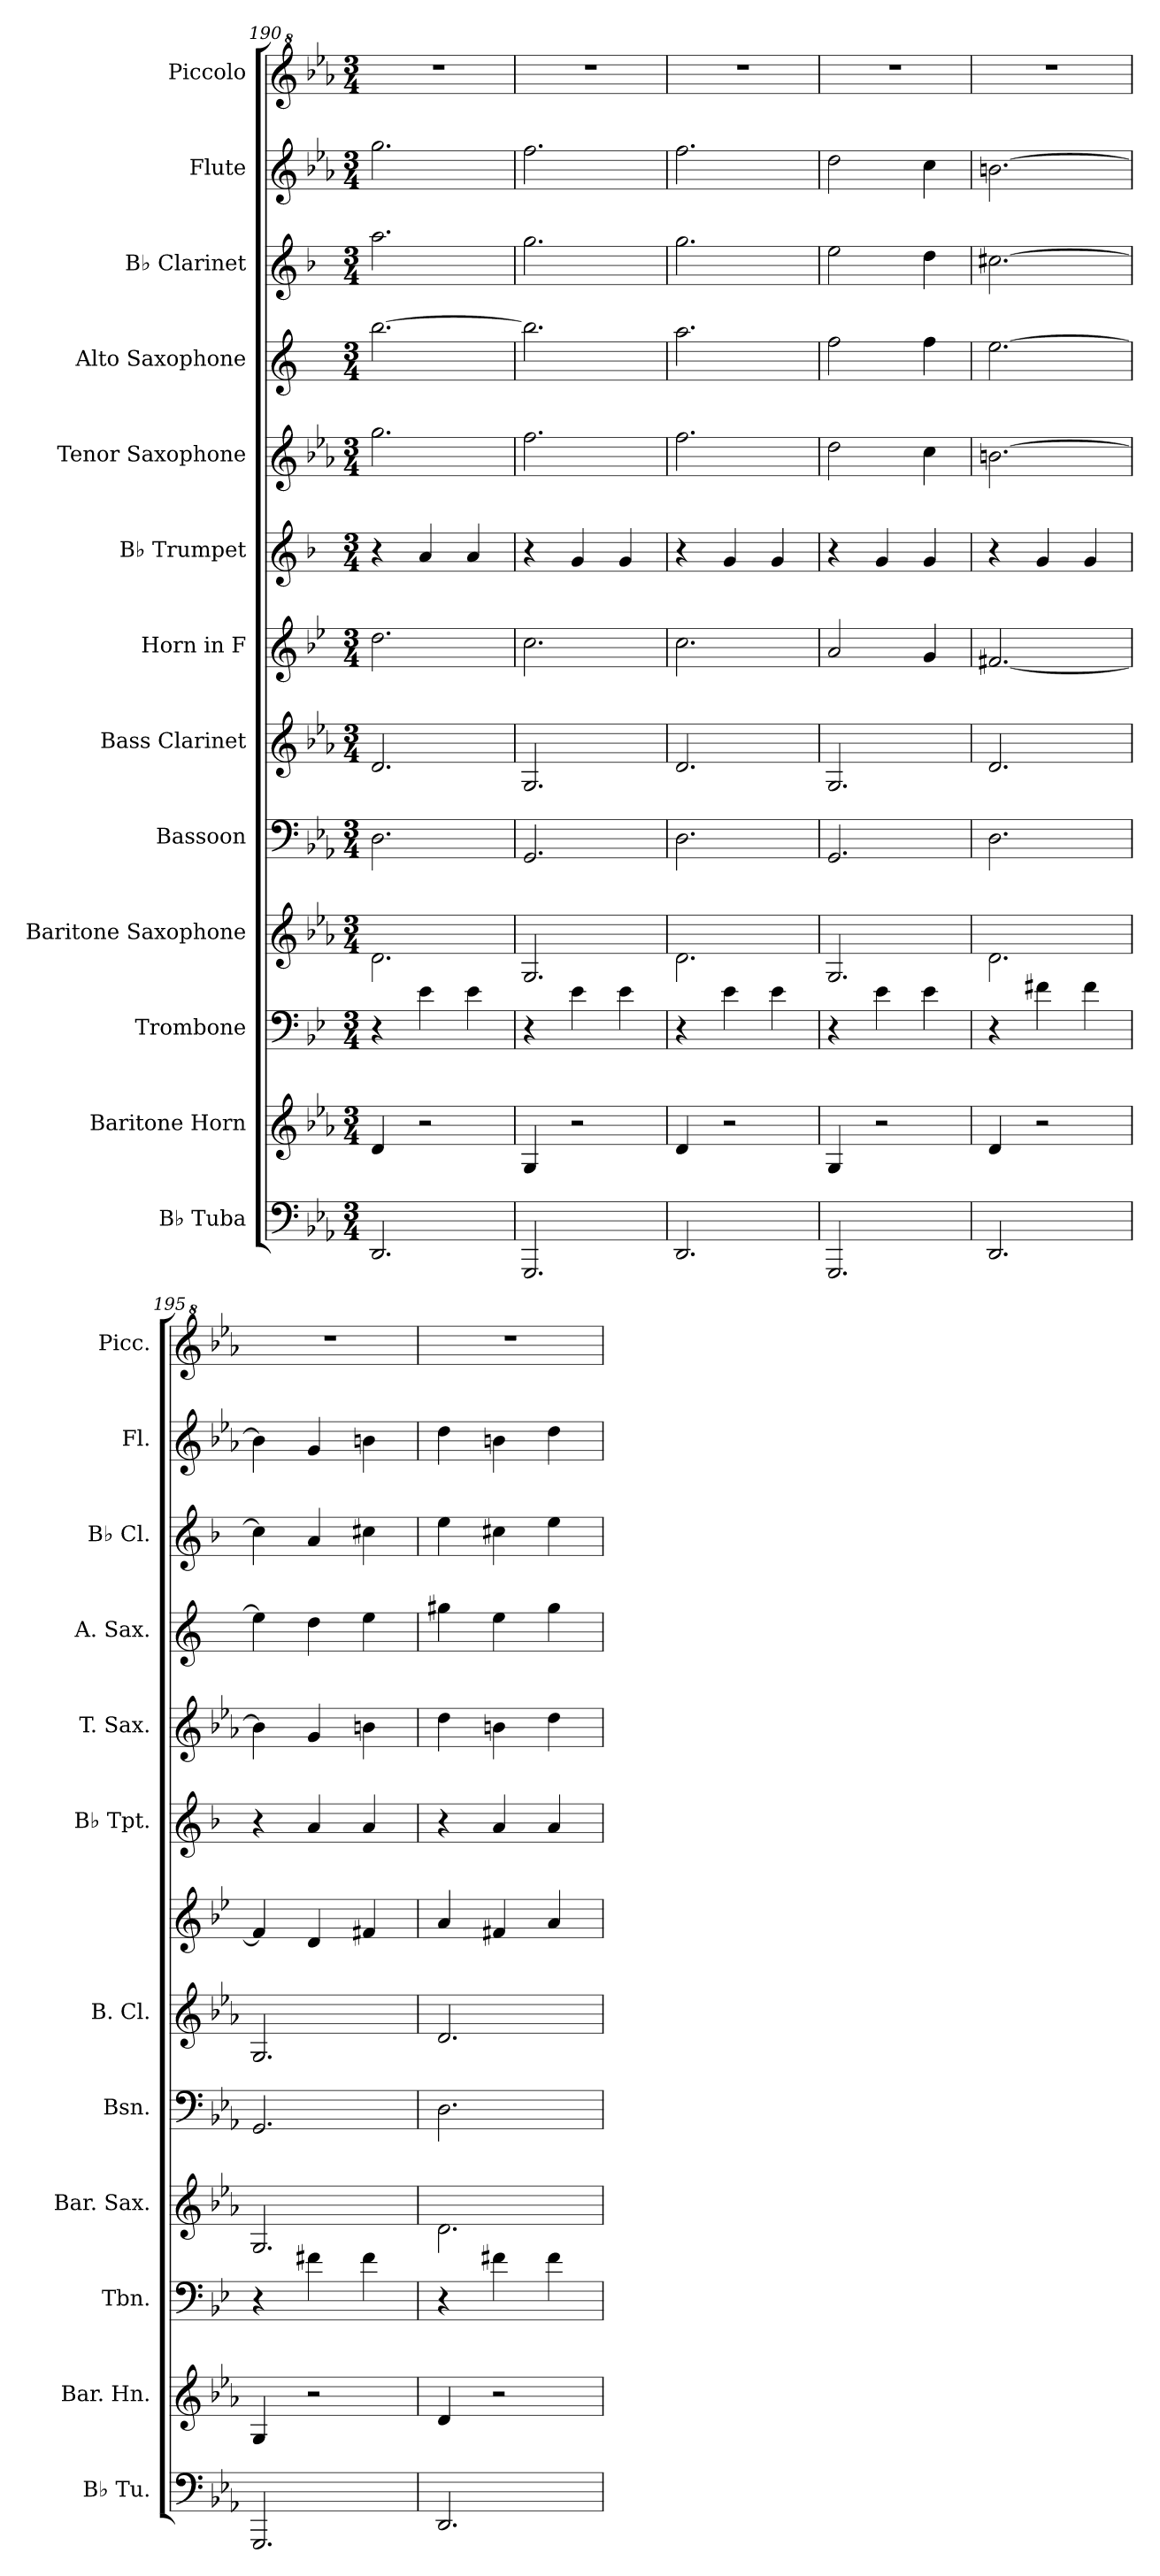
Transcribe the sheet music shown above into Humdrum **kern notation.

**kern	**kern	**kern	**kern	**kern	**kern	**kern	**kern	**kern	**kern	**kern	**kern	**kern
*part13	*part12	*part11	*part10	*part9	*part8	*part7	*part6	*part5	*part4	*part3	*part2	*part1
*staff13	*staff12	*staff11	*staff10	*staff9	*staff8	*staff7	*staff6	*staff5	*staff4	*staff3	*staff2	*staff1
*I"B♭ Tuba	*I"Baritone Horn	*I"Trombone	*I"Baritone Saxophone	*I"Bassoon	*I"Bass Clarinet	*I"Horn in F	*I"B♭ Trumpet	*I"Tenor Saxophone	*I"Alto Saxophone	*I"B♭ Clarinet	*I"Flute	*I"Piccolo
*I'B♭ Tu.	*I'Bar. Hn.	*I'Tbn.	*I'Bar. Sax.	*I'Bsn.	*I'B. Cl.	*	*I'B♭ Tpt.	*I'T. Sax.	*I'A. Sax.	*I'B♭ Cl.	*I'Fl.	*I'Picc.
!!LO:PB:g=z
*clefF4	*clefG2	*clefF4	*clefG2	*clefF4	*clefG2	*clefG2	*clefG2	*clefG2	*clefG2	*clefG2	*clefG2	*clefG^2
*	*ITrd8c14	*ITrd4c7	*ITrd12c21	*	*ITrd8c14	*ITrd4c7	*ITrd1c2	*ITrd8c14	*ITrd5c9	*ITrd1c2	*	*ITrd-7c-12
*k[b-e-a-]	*k[b-e-a-]	*k[b-e-a-]	*k[b-e-a-]	*k[b-e-a-]	*k[b-e-a-]	*k[b-e-a-]	*k[b-e-a-]	*k[b-e-a-]	*k[b-e-a-]	*k[b-e-a-]	*k[b-e-a-]	*k[b-e-a-]
*M3/4	*M3/4	*M3/4	*M3/4	*M3/4	*M3/4	*M3/4	*M3/4	*M3/4	*M3/4	*M3/4	*M3/4	*M3/4
=190	=190	=190	=190	=190	=190	=190	=190	=190	=190	=190	=190	=190
2.DD/	4D/	4r	2.D\	2.D\	2.D/	2.g\	4r	2.g\	[2.dd\	2.gg\	2.gg\	2.r
.	2r	4A-\	.	.	.	.	4g/	.	.	.	.	.
.	.	4A-\	.	.	.	.	4g/	.	.	.	.	.
=191	=191	=191	=191	=191	=191	=191	=191	=191	=191	=191	=191	=191
2.GGG/	4GG/	4r	2.GG/	2.GG/	2.GG/	2.f\	4r	2.f\	2.dd\]	2.ff\	2.ff\	2.r
.	2r	4A-\	.	.	.	.	4f/	.	.	.	.	.
.	.	4A-\	.	.	.	.	4f/	.	.	.	.	.
=192	=192	=192	=192	=192	=192	=192	=192	=192	=192	=192	=192	=192
2.DD/	4D/	4r	2.D\	2.D\	2.D/	2.f\	4r	2.f\	2.cc\	2.ff\	2.ff\	2.r
.	2r	4A-\	.	.	.	.	4f/	.	.	.	.	.
.	.	4A-\	.	.	.	.	4f/	.	.	.	.	.
=193	=193	=193	=193	=193	=193	=193	=193	=193	=193	=193	=193	=193
2.GGG/	4GG/	4r	2.GG/	2.GG/	2.GG/	2d/	4r	2d\	2a-\	2dd\	2dd\	2.r
.	2r	4A-\	.	.	.	.	4f/	.	.	.	.	.
.	.	4A-\	.	.	.	4c/	4f/	4c\	4a-\	4cc\	4cc\	.
=194	=194	=194	=194	=194	=194	=194	=194	=194	=194	=194	=194	=194
2.DD/	4D/	4r	2.D\	2.D\	2.D/	[2.Bn/	4r	[2.Bn\	[2.g\	[2.bn\	[2.bn\	2.r
.	2r	4Bn\	.	.	.	.	4f/	.	.	.	.	.
.	.	4B\	.	.	.	.	4f/	.	.	.	.	.
=195	=195	=195	=195	=195	=195	=195	=195	=195	=195	=195	=195	=195
2.GGG/	4GG/	4r	2.GG/	2.GG/	2.GG/	4B/]	4r	4B\]	4g\]	4b\]	4b\]	2.r
.	2r	4Bn\	.	.	.	4G/	4g/	4G/	4f\	4g/	4g/	.
.	.	4B\	.	.	.	4Bn/	4g/	4Bn\	4g\	4bn\	4bn\	.
=196	=196	=196	=196	=196	=196	=196	=196	=196	=196	=196	=196	=196
2.DD/	4D/	4r	2.D\	2.D\	2.D/	4d/	4r	4d\	4bn\	4dd\	4dd\	2.r
.	2r	4Bn\	.	.	.	4Bn/	4g/	4Bn\	4g\	4bn\	4bn\	.
.	.	4B\	.	.	.	4d/	4g/	4d\	4b\	4dd\	4dd\	.
=	=	=	=	=	=	=	=	=	=	=	=	=
*-	*-	*-	*-	*-	*-	*-	*-	*-	*-	*-	*-	*-
